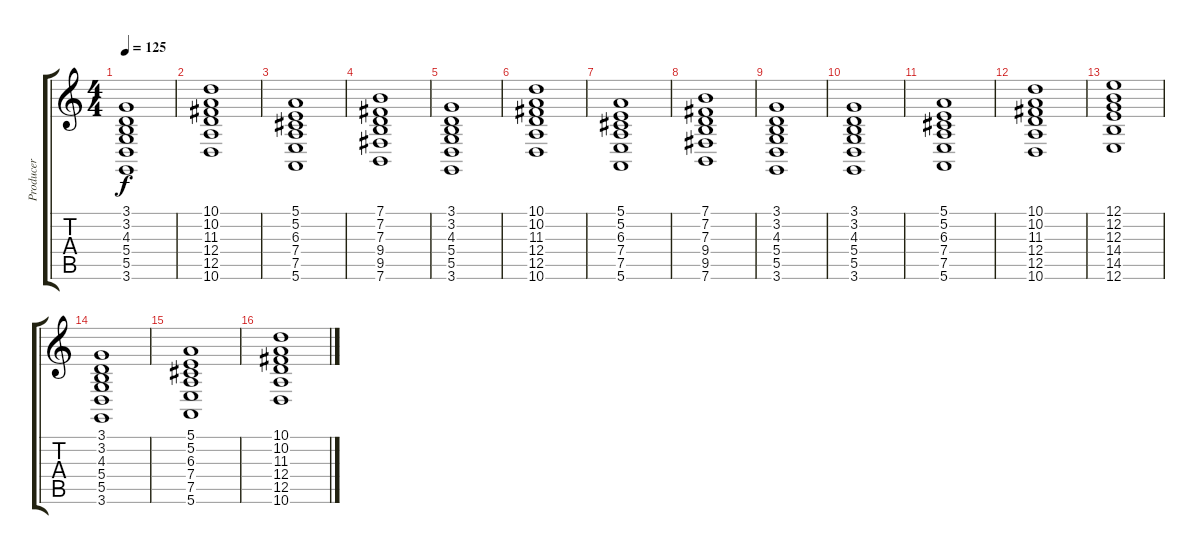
\track ("Producer" "Producer") {instrument stringensemble1}
\staff {score tabs}
\tuning (E4 B3 G3 D3 A2 E2) {hide}
\ts (4 4)
\tempo 125
\clef g2
\ks c
(3.1 3.2 4.3 5.4 5.5 3.6).1{dy f} |
(10.1 10.2 11.3 12.4 12.5 10.6).1 |
(5.1 5.2 6.3 7.4 7.5 5.6).1 |
(7.1 7.2 7.3 9.4 9.5 7.6).1 |
(3.1 3.2 4.3 5.4 5.5 3.6).1 |
(10.1 10.2 11.3 12.4 12.5 10.6).1 |
(5.1 5.2 6.3 7.4 7.5 5.6).1 |
(7.1 7.2 7.3 9.4 9.5 7.6).1 |
(3.1 3.2 4.3 5.4 5.5 3.6).1 |
(3.1 3.2 4.3 5.4 5.5 3.6).1 |
(5.1 5.2 6.3 7.4 7.5 5.6).1 |
(10.1 10.2 11.3 12.4 12.5 10.6).1 |
(12.1 12.2 12.3 14.4 14.5 12.6).1 |
(3.1 3.2 4.3 5.4 5.5 3.6).1 |
(5.1 5.2 6.3 7.4 7.5 5.6).1 |
(10.1 10.2 11.3 12.4 12.5 10.6).1
